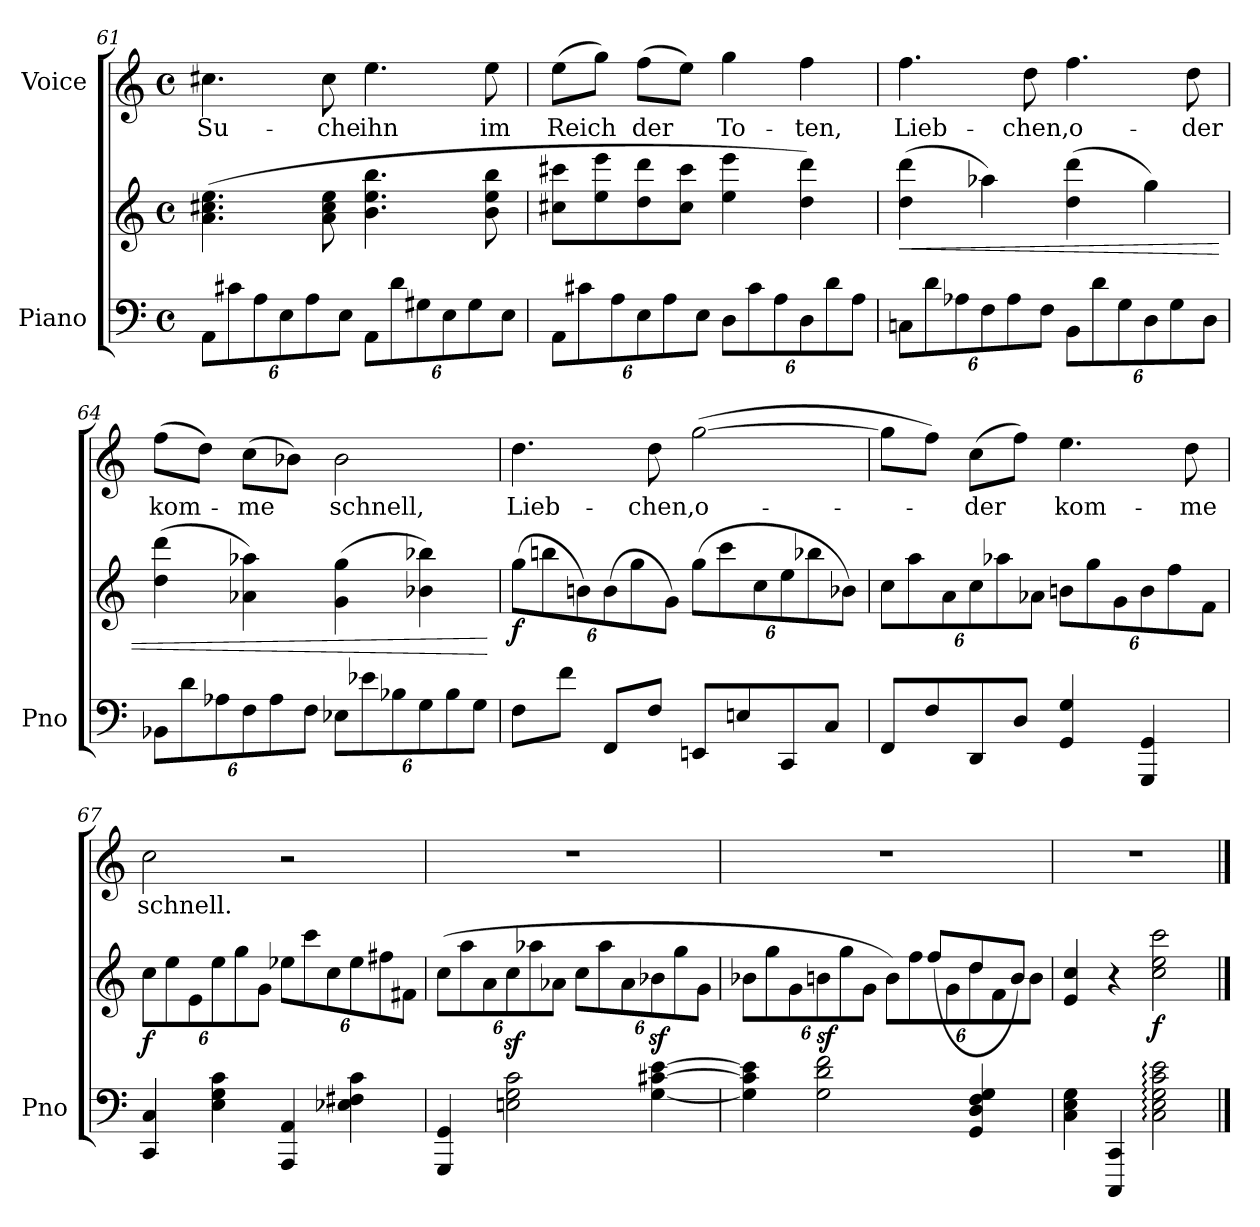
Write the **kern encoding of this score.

**kern	**kern	**dynam	**kern	**text
*part2	*part2	*part2	*part1	*part1
*staff3	*staff2	*staff2/3	*staff1	*staff1
*I"Piano	*	*	*I"Voice	*
*I'Pno	*	*	*	*
*clefF4	*clefG2	*	*clefG2	*
*k[]	*k[]	*	*k[]	*
*M4/4	*M4/4	*	*M4/4	*
*met(c)	*met(c)	*	*met(c)	*
*Xbrackettup	*	*	*	*
=61	=61	=61	=61	=61
12AA\L	(4.a\ 4.cc#X\ 4.ee\	.	4.cc#X\	Su-
12c#X\	.	.	.	.
12A\	.	.	.	.
*brackettup	*	*	*	*
12E\	.	.	.	.
12A\	.	.	.	.
.	8a\ 8cc#\ 8ee\	.	8cc#\	-che
12E\J	.	.	.	.
*Xbrackettup	*	*	*	*
12AA\L	4.b\ 4.ee\ 4.bb\	.	4.ee\	ihn
12d\	.	.	.	.
12G#X\	.	.	.	.
*brackettup	*	*	*	*
12E\	.	.	.	.
12G#\	.	.	.	.
.	8b\ 8ee\ 8bb\	.	8ee\	im
12E\J	.	.	.	.
=62	=62	=62	=62	=62
*Xbrackettup	*	*	*	*
12AA\L	8cc#X\ 8ccc#X\L	.	(8ee\L	Reich
12c#X\	.	.	.	.
.	8ee\ 8eee\	.	8gg\J)	.
12A\	.	.	.	.
*brackettup	*	*	*	*
12E\	8dd\ 8ddd\	.	(8ff\L	der
12A\	.	.	.	.
.	8cc#\ 8ccc#\J	.	8ee\J)	.
12E\J	.	.	.	.
*Xbrackettup	*	*	*	*
12D\L	4ee\ 4eee\	.	4gg\	To-
12c#\	.	.	.	.
12A\	.	.	.	.
*brackettup	*	*	*	*
12D\	4dd\ 4ddd\)	.	4ff\	-ten,
12d\	.	.	.	.
12A\J	.	.	.	.
=63	=63	=63	=63	=63
*Xbrackettup	*	*	*	*
!	!	!LO:HP:b	!	!
12Cn\L	(4dd\ 4ddd\	<	4.ff\	Lieb-
12d\	.	.	.	.
12A-X\	.	.	.	.
*brackettup	*	*	*	*
12F\	4aa-X\)	.	.	.
12A-\	.	.	.	.
.	.	.	8dd\	-chen,
12F\J	.	.	.	.
*Xbrackettup	*	*	*	*
12BB\L	(4dd\ 4ddd\	.	4.ff\	o-
12d\	.	.	.	.
12G\	.	.	.	.
*brackettup	*	*	*	*
12D\	4gg\)	.	.	.
12G\	.	.	.	.
.	.	.	8dd\	-der
12D\J	.	.	.	.
=64	=64	=64	=64	=64
*Xbrackettup	*	*	*	*
12BB-X\L	(4dd\ 4ddd\	.	(8ff\L	kom-
12d\	.	.	.	.
.	.	.	8dd\J)	.
12A-X\	.	.	.	.
*brackettup	*	*	*	*
12F\	4a-X\ 4aa-X\)	.	(8cc\L	-me
12A-\	.	.	.	.
.	.	.	8b-X\J)	.
12F\J	.	.	.	.
*Xbrackettup	*	*	*	*
12E-X\L	(4g\ 4gg\	.	2b-\	schnell,
12e-X\	.	.	.	.
12B-X\	.	.	.	.
*brackettup	*	*	*	*
12G\	4b-X\ 4bb-X\)	.	.	.
12B-\	.	.	.	.
12G\J	.	.	.	.
.	.	[	.	.
=65	=65	=65	=65	=65
*	*Xbrackettup	*	*	*
!	!	!LO:DY:b	!	!
8F\L	(12gg\L	f	4.dd\	Lieb-
.	12bbn\	.	.	.
8f\J	.	.	.	.
.	12bn\)	.	.	.
*	*brackettup	*	*	*
8FF/L	(12b\	.	.	.
.	12gg\	.	.	.
8F/J	.	.	8dd\	-chen,
.	12g\J)	.	.	.
*	*Xbrackettup	*	*	*
8EEn/L	(12gg\L	.	([2gg\	o-
.	12ccc\	.	.	.
8En/	.	.	.	.
.	12cc\	.	.	.
*	*brackettup	*	*	*
8CC/	12ee\	.	.	.
.	12bb-X\	.	.	.
8C/J	.	.	.	.
.	12b-X\J)	.	.	.
=66	=66	=66	=66	=66
*	*Xbrackettup	*	*	*
8FF/L	12cc\L	.	8gg\L]	.
.	12aa\	.	.	.
8F/	.	.	8ff\J)	.
.	12a\	.	.	.
*	*brackettup	*	*	*
8DD/	12cc\	.	(8cc\L	-der
.	12aa-X\	.	.	.
8D/J	.	.	8ff\J)	.
.	12a-X\J	.	.	.
*	*Xbrackettup	*	*	*
4GG/ 4G/	12bn\L	.	4.ee\	kom-
.	12gg\	.	.	.
.	12g\	.	.	.
*	*brackettup	*	*	*
4GGG/ 4GG/	12b\	.	.	.
.	12ff\	.	.	.
.	.	.	8dd\	-me
.	12f\J	.	.	.
=67	=67	=67	=67	=67
*	*Xbrackettup	*	*	*
!	!	!LO:DY:b	!	!
4CC/ 4C/	12cc\L	f	2cc\	schnell.
.	12ee\	.	.	.
.	12e\	.	.	.
*	*brackettup	*	*	*
4E\ 4G\ 4c\	12ee\	.	.	.
.	12gg\	.	.	.
.	12g\J	.	.	.
*	*Xbrackettup	*	*	*
4AAA/ 4AA/	12ee-X\L	.	2r	.
.	12ccc\	.	.	.
.	12cc\	.	.	.
*	*brackettup	*	*	*
4E-X\ 4F#X\ 4c\	12ee-\	.	.	.
.	12ff#X\	.	.	.
.	12f#X\J	.	.	.
=68	=68	=68	=68	=68
*	*Xbrackettup	*	*	*
4GGG/ 4GG/	(12cc\L	.	1r	.
.	12aa\	.	.	.
.	12a\	.	.	.
*	*brackettup	*	*	*
2En\ 2G\ 2c\	12ccz<\	.	.	.
.	12aa-X\	.	.	.
.	12a-X\J	.	.	.
*	*Xbrackettup	*	*	*
.	12cc\L	.	.	.
.	12aa-\	.	.	.
.	12a-\	.	.	.
*	*brackettup	*	*	*
[4G\ [4c#X\ [4e\	12b-Xz<\	.	.	.
.	12gg\	.	.	.
.	12g\J	.	.	.
=69	=69	=69	=69	=69
*	*Xbrackettup	*	*	*
*	*^	*	*	*
4G\] 4c#\] 4e\]	12b-X\L	4ryy	.	1r	.
.	12gg\	.	.	.	.
.	12g\	.	.	.	.
*	*brackettup	*	*	*	*
!	!	!	!LO:DY:b	!	!
2G\ 2d\ 2f\	12bn\	4ryy	sf	.	.
.	12gg\	.	.	.	.
.	12g\J	.	.	.	.
*	*Xbrackettup	*	*	*	*
.	12b\L)	8ryy	.	.	.
.	12ff\	.	.	.	.
.	.	(8ff/L	.	.	.
.	12g\	.	.	.	.
*	*brackettup	*	*	*	*
4GG/ 4D/ 4F/ 4G/	12dd\	8dd/	.	.	.
.	12f\	.	.	.	.
.	.	8b/J)	.	.	.
.	12b\J	.	.	.	.
*	*v	*v	*	*	*
=70	=70	=70	=70	=70
4C\ 4E\ 4G\	4e/ 4cc/	.	1r	.
4CCC/ 4CC/	4r	.	.	.
!	!	!LO:DY:b	!	!
2C\: 2E\: 2G\: 2c\: 2e\:	2cc\ 2ee\ 2ccc\	f	.	.
==	==	==	==	==
*-	*-	*-	*-	*-
